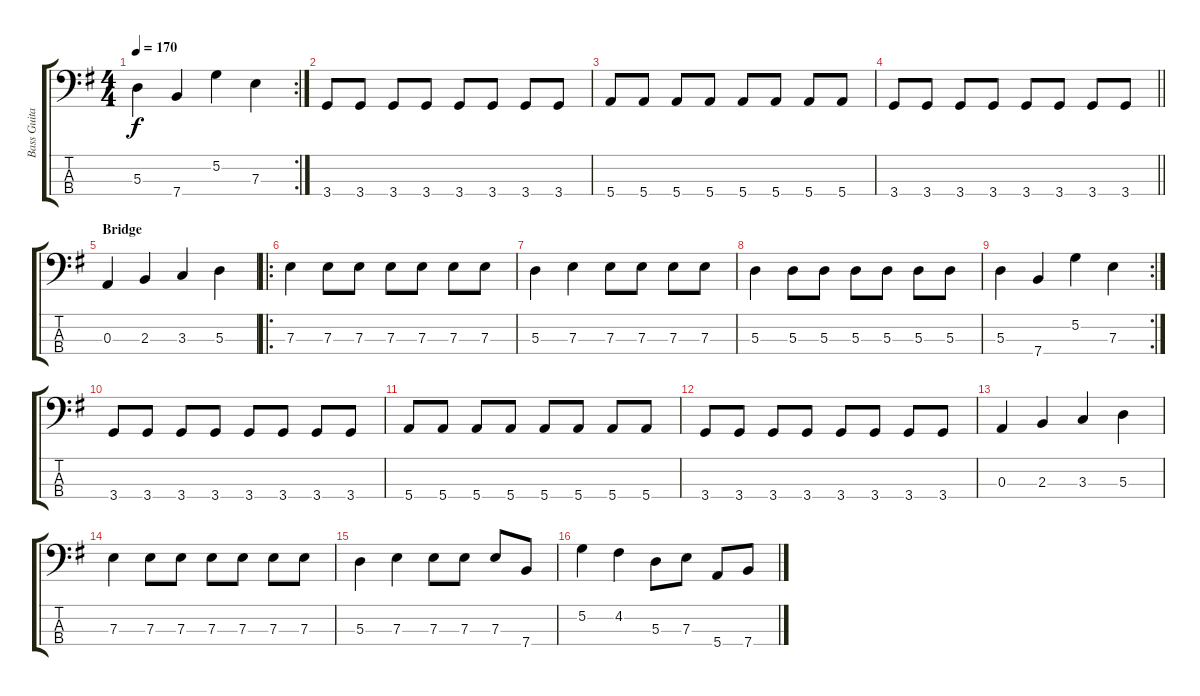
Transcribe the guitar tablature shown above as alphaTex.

\track ("Bass Guitar" "Bass Guita") {instrument electricbassfinger}
\staff {score tabs}
\tuning (G2 D2 A1 E1) {hide}
\rc 2
\ts (4 4)
\tempo 170
\clef f4
\ks g
5.3.4{dy f} 7.4.4 5.2.4 7.3.4 |
3.4.8 3.4.8 3.4.8 3.4.8 3.4.8 3.4.8 3.4.8 3.4.8 |
5.4.8 5.4.8 5.4.8 5.4.8 5.4.8 5.4.8 5.4.8 5.4.8 |
\barLineRight lightlight
3.4.8 3.4.8 3.4.8 3.4.8 3.4.8 3.4.8 3.4.8 3.4.8 |
\section ("" "Bridge")
0.3.4 2.3.4 3.3.4 5.3.4 |
\ro
7.3.4 7.3.8 7.3.8 7.3.8 7.3.8 7.3.8 7.3.8 |
5.3.4 7.3.4 7.3.8 7.3.8 7.3.8 7.3.8 |
5.3.4 5.3.8 5.3.8 5.3.8 5.3.8 5.3.8 5.3.8 |
\rc 2
5.3.4 7.4.4 5.2.4 7.3.4 |
3.4.8 3.4.8 3.4.8 3.4.8 3.4.8 3.4.8 3.4.8 3.4.8 |
5.4.8 5.4.8 5.4.8 5.4.8 5.4.8 5.4.8 5.4.8 5.4.8 |
3.4.8 3.4.8 3.4.8 3.4.8 3.4.8 3.4.8 3.4.8 3.4.8 |
0.3.4 2.3.4 3.3.4 5.3.4 |
7.3.4 7.3.8 7.3.8 7.3.8 7.3.8 7.3.8 7.3.8 |
5.3.4 7.3.4 7.3.8 7.3.8 7.3.8 7.4.8 |
5.2.4 4.2.4 5.3.8 7.3.8 5.4.8 7.4.8
